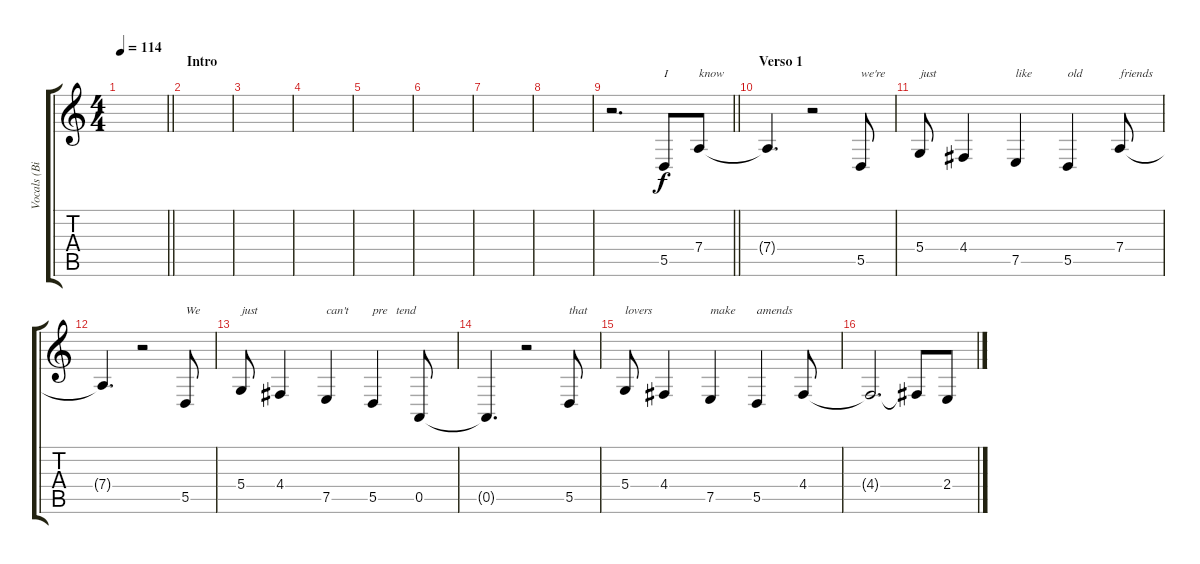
\track ("Vocals (Billy Corgan)" "Vocals (Bi") {instrument flute}
\staff {score tabs}
\tuning (E4 B3 G3 D3 A2 E2) {hide}
\ts (4 4)
\tempo 114
\clef g2
\barLineRight lightlight
\ks c
|
\section ("" "Intro")
|
|
|
|
|
|
|
\barLineRight lightlight
r.2{d} 5.5.8{txt "I"} 7.4.8{txt "know"} |
\section ("" "Verso 1")
7.4{t}.4{d} r.2 5.5.8{txt "we're"} |
5.4.8{txt "just"} 4.4.4 7.5.4{txt "like"} 5.5.4{txt "old"} 7.4.8{txt "friends"} |
7.4{t}.4{d} r.2 5.5.8{txt "We"} |
5.4.8{txt "just"} 4.4.4 7.5.4{txt "can't"} 5.5.4{txt "pre   tend"} 0.5.8 |
0.5{t}.4{d} r.2 5.5.8{txt "that"} |
5.4.8{txt "lovers"} 4.4.4 7.5.4{txt "make"} 5.5.4{txt "amends"} 4.4.8 |
4.4{t}.2{d} 4.4{t}.8 2.4.8
